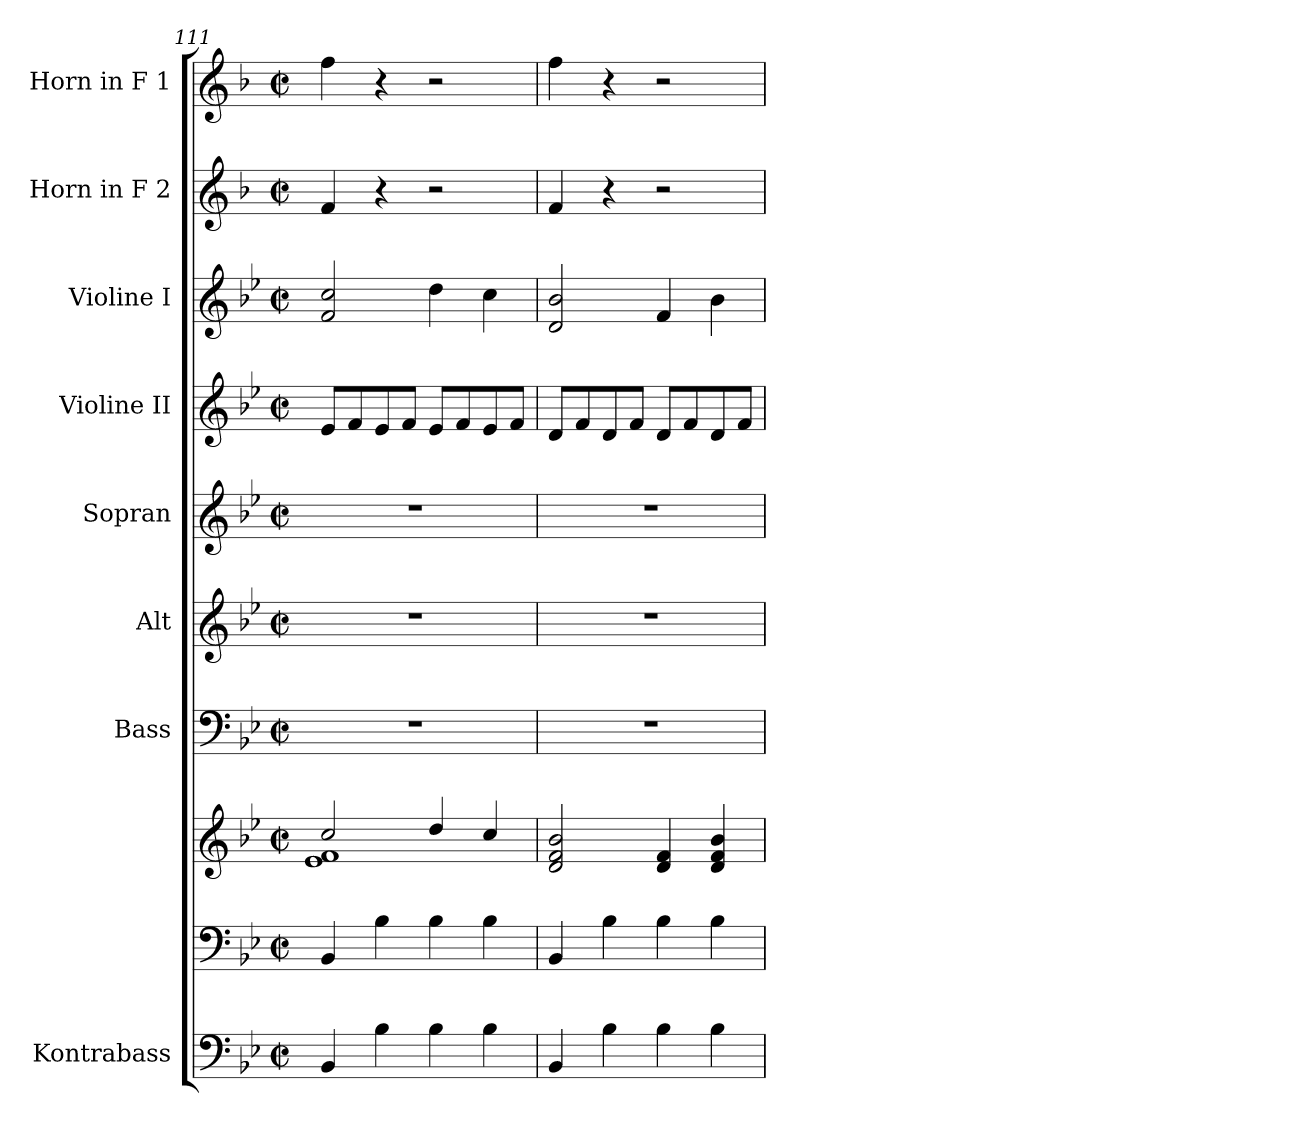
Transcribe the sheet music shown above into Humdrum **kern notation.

**kern	**kern	**kern	**kern	**kern	**kern	**kern	**kern	**kern	**kern
*part9	*part8	*part8	*part7	*part6	*part5	*part4	*part3	*part2	*part1
*staff10	*staff9	*staff8	*staff7	*staff6	*staff5	*staff4	*staff3	*staff2	*staff1
*I"Kontrabass	*	*	*I"Bass	*I"Alt	*I"Sopran	*I"Violine II	*I"Violine I	*I"Horn in F 2	*I"Horn in F 1
*I'Kb.	*	*	*I'B.	*I'A.	*I'S.	*I'Vl. II	*I'Vl. I	*	*
*clefF4	*clefF4	*clefG2	*clefF4	*clefG2	*clefG2	*clefG2	*clefG2	*clefG2	*clefG2
*ITrd7c12	*	*	*	*	*	*	*	*ITrd4c7	*ITrd4c7
*k[b-e-]	*k[b-e-]	*k[b-e-]	*k[b-e-]	*k[b-e-]	*k[b-e-]	*k[b-e-]	*k[b-e-]	*k[b-e-]	*k[b-e-]
*B-:	*B-:	*B-:	*B-:	*B-:	*B-:	*B-:	*B-:	*B-:	*B-:
*M2/2	*M2/2	*M2/2	*M2/2	*M2/2	*M2/2	*M2/2	*M2/2	*M2/2	*M2/2
*met(c|)	*met(c|)	*met(c|)	*met(c|)	*met(c|)	*met(c|)	*met(c|)	*met(c|)	*met(c|)	*met(c|)
=111	=111	=111	=111	=111	=111	=111	=111	=111	=111
*	*	*^	*	*	*	*	*	*	*
4BBB-/	4BB-/	2cc/	1e- 1f	1r	1r	1r	8e-/L	2f/ 2cc/	4B-/	4b-\
.	.	.	.	.	.	.	8f/	.	.	.
4BB-\	4B-\	.	.	.	.	.	8e-/	.	4r	4r
.	.	.	.	.	.	.	8f/J	.	.	.
4BB-\	4B-\	4dd/	.	.	.	.	8e-/L	4dd\	2r	2r
.	.	.	.	.	.	.	8f/	.	.	.
4BB-\	4B-\	4cc/	.	.	.	.	8e-/	4cc\	.	.
.	.	.	.	.	.	.	8f/J	.	.	.
*	*	*v	*v	*	*	*	*	*	*	*
=112	=112	=112	=112	=112	=112	=112	=112	=112	=112
4BBB-/	4BB-/	2d/ 2f/ 2b-/	1r	1r	1r	8d/L	2d/ 2b-/	4B-/	4b-\
.	.	.	.	.	.	8f/	.	.	.
4BB-\	4B-\	.	.	.	.	8d/	.	4r	4r
.	.	.	.	.	.	8f/J	.	.	.
4BB-\	4B-\	4d/ 4f/	.	.	.	8d/L	4f/	2r	2r
.	.	.	.	.	.	8f/	.	.	.
4BB-\	4B-\	4d/ 4f/ 4b-/	.	.	.	8d/	4b-\	.	.
.	.	.	.	.	.	8f/J	.	.	.
=	=	=	=	=	=	=	=	=	=
*-	*-	*-	*-	*-	*-	*-	*-	*-	*-
